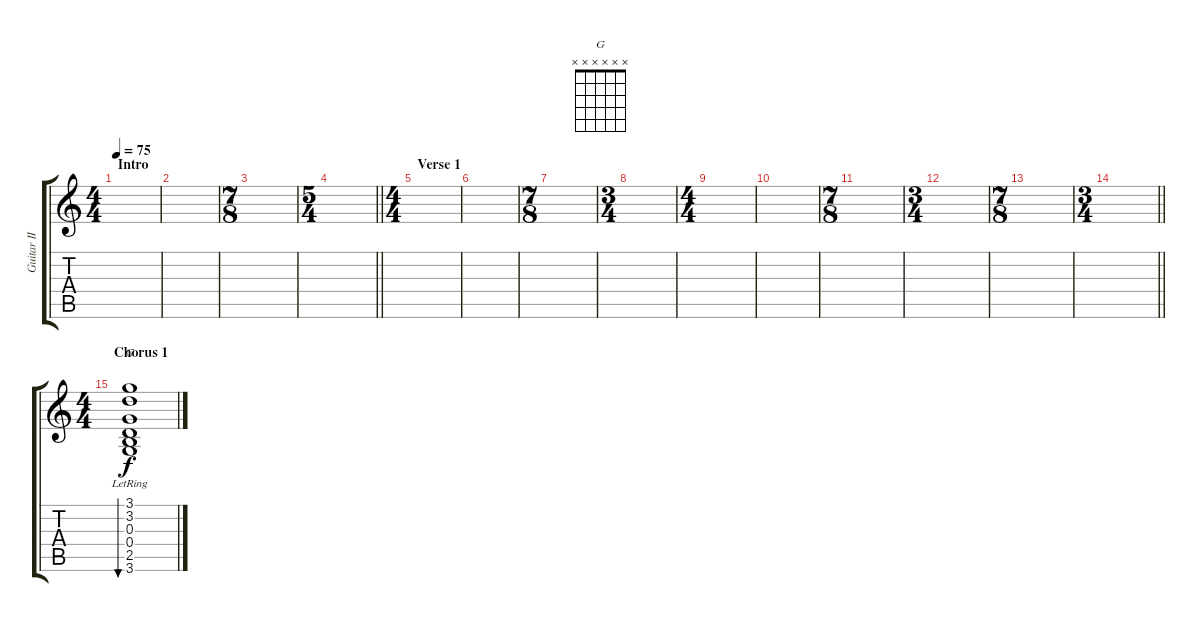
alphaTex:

\track ("Guitar II" "Guitar II") {instrument acousticguitarsteel}
\staff {score tabs}
\tuning (E4 B3 G3 D3 A2 E2) {hide}
\chord ("G" x x x x x x)
\ts (4 4)
\section ("" "Intro")
\tempo 75
\clef g2
\ks c
|
|
\ts (7 8)
|
\ts (5 4)
\barLineRight lightlight
|
\ts (4 4)
\section ("" "Verse 1")
|
|
\ts (7 8)
|
\ts (3 4)
|
\ts (4 4)
|
|
\ts (7 8)
|
\ts (3 4)
|
\ts (7 8)
|
\ts (3 4)
\barLineRight lightlight
|
\ts (4 4)
\section ("" "Chorus 1")
(3.1{lr} 3.2{lr} 0.3{lr} 0.4{lr} 2.5{lr} 3.6{lr}).1{bu 60 ch "G"}
